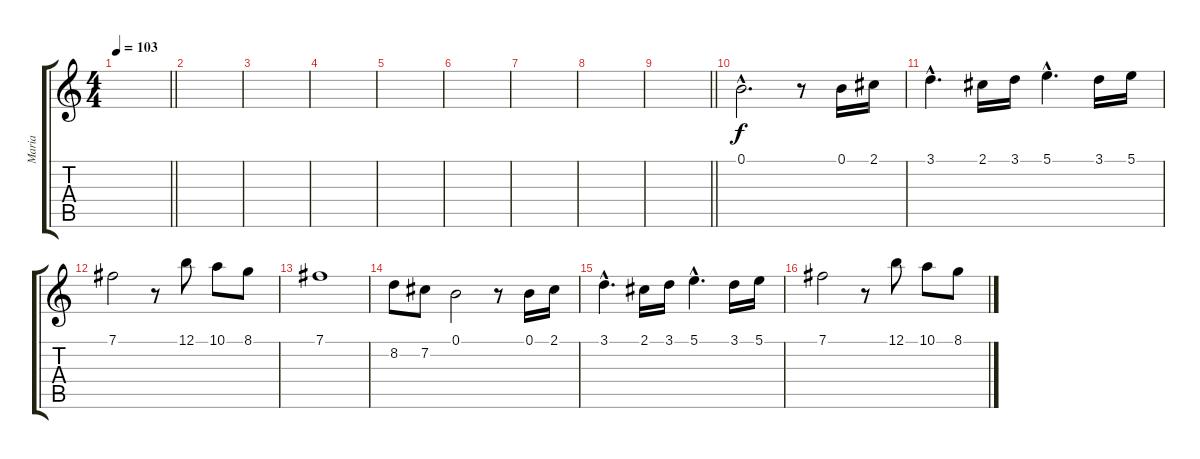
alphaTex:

\track ("Maria" "Maria") {instrument brightacousticpiano}
\staff {score tabs}
\tuning (B4 Gb4 D4 A3 E3 B2) {hide}
\ts (4 4)
\tempo 103
\clef g2
\barLineRight lightlight
\ks c
|
|
|
|
|
|
|
|
\barLineRight lightlight
|
0.1{hac}.2{d} r.8 0.1.16 2.1.16 |
3.1{hac}.4{d} 2.1.16 3.1.16 5.1{hac}.4{d} 3.1.16 5.1.16 |
7.1.2 r.8 12.1.8 10.1.8 8.1.8 |
7.1.1 |
8.2.8 7.2.8 0.1.2 r.8 0.1.16 2.1.16 |
3.1{hac}.4{d} 2.1.16 3.1.16 5.1{hac}.4{d} 3.1.16 5.1.16 |
7.1.2 r.8 12.1.8 10.1.8 8.1.8
